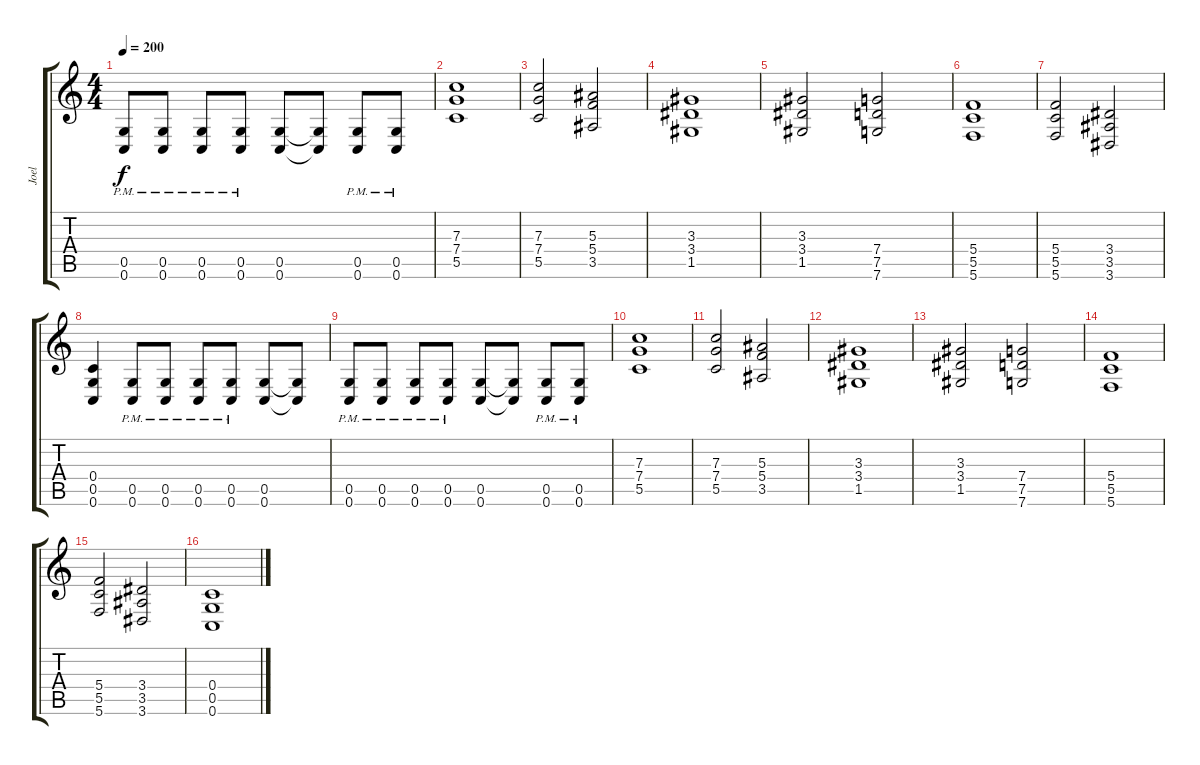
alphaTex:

\track ("Joel" "Joel") {instrument distortionguitar}
\staff {score tabs}
\tuning (D4 A3 F3 C3 G2 C2) {hide}
\ts (4 4)
\tempo 200
\clef g2
\ks c
(0.5{pm} 0.6{pm}).8{dy f} (0.5{pm} 0.6{pm}).8 (0.5{pm} 0.6{pm}).8 (0.5{pm} 0.6{pm}).8 (0.5 0.6).8 (0.5{t} 0.6{t}).8 (0.5{pm} 0.6{pm}).8 (0.5{pm} 0.6{pm}).8 |
(7.3 7.4 5.5).1 |
(7.3 7.4 5.5).2 (5.3 5.4 3.5).2 |
(3.3 3.4 1.5).1 |
(3.3 3.4 1.5).2 (7.4 7.5 7.6).2 |
(5.4 5.5 5.6).1 |
(5.4 5.5 5.6).2 (3.4 3.5 3.6).2 |
(0.4 0.5 0.6).4 (0.5{pm} 0.6{pm}).8 (0.5{pm} 0.6{pm}).8 (0.5{pm} 0.6{pm}).8 (0.5{pm} 0.6{pm}).8 (0.5 0.6).8 (0.5{t} 0.6{t}).8 |
(0.5{pm} 0.6{pm}).8 (0.5{pm} 0.6{pm}).8 (0.5{pm} 0.6{pm}).8 (0.5{pm} 0.6{pm}).8 (0.5 0.6).8 (0.5{t} 0.6{t}).8 (0.5{pm} 0.6{pm}).8 (0.5{pm} 0.6{pm}).8 |
(7.3 7.4 5.5).1 |
(7.3 7.4 5.5).2 (5.3 5.4 3.5).2 |
(3.3 3.4 1.5).1 |
(3.3 3.4 1.5).2 (7.4 7.5 7.6).2 |
(5.4 5.5 5.6).1 |
(5.4 5.5 5.6).2 (3.4 3.5 3.6).2 |
(0.4 0.5 0.6).1
